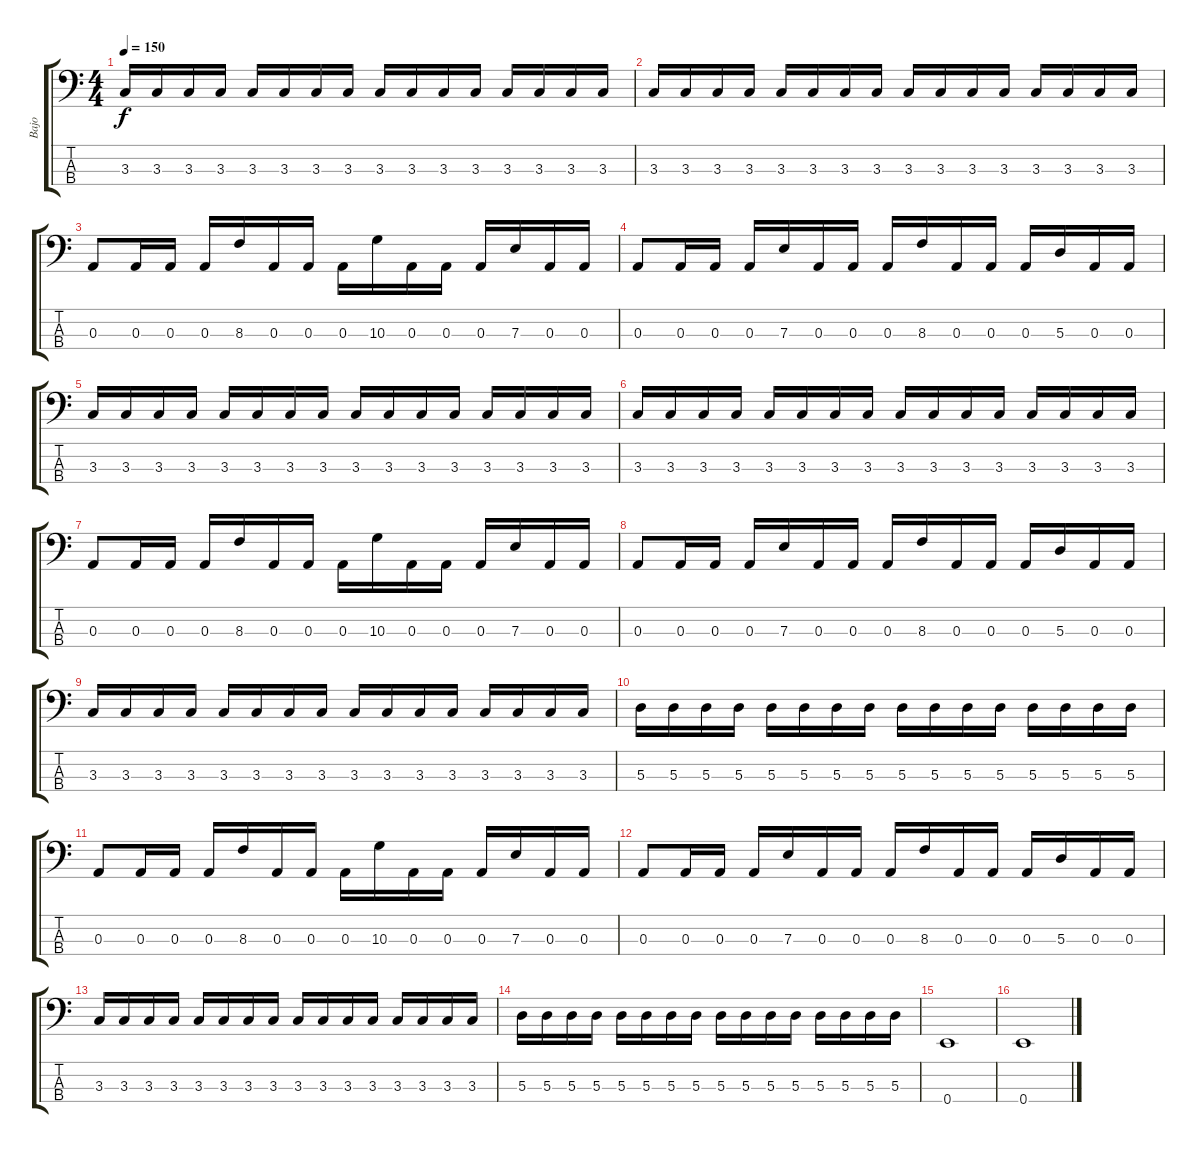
\track ("Bajo" "Bajo") {instrument electricbasspick}
\staff {score tabs}
\tuning (G2 D2 A1 E1) {hide}
\ts (4 4)
\tempo 150
\clef f4
\ks c
3.3.16{dy f} 3.3.16 3.3.16 3.3.16 3.3.16 3.3.16 3.3.16 3.3.16 3.3.16 3.3.16 3.3.16 3.3.16 3.3.16 3.3.16 3.3.16 3.3.16 |
3.3.16 3.3.16 3.3.16 3.3.16 3.3.16 3.3.16 3.3.16 3.3.16 3.3.16 3.3.16 3.3.16 3.3.16 3.3.16 3.3.16 3.3.16 3.3.16 |
0.3.8 0.3.16 0.3.16 0.3.16 8.3.16 0.3.16 0.3.16 0.3.16 10.3.16 0.3.16 0.3.16 0.3.16 7.3.16 0.3.16 0.3.16 |
0.3.8 0.3.16 0.3.16 0.3.16 7.3.16 0.3.16 0.3.16 0.3.16 8.3.16 0.3.16 0.3.16 0.3.16 5.3.16 0.3.16 0.3.16 |
3.3.16 3.3.16 3.3.16 3.3.16 3.3.16 3.3.16 3.3.16 3.3.16 3.3.16 3.3.16 3.3.16 3.3.16 3.3.16 3.3.16 3.3.16 3.3.16 |
3.3.16 3.3.16 3.3.16 3.3.16 3.3.16 3.3.16 3.3.16 3.3.16 3.3.16 3.3.16 3.3.16 3.3.16 3.3.16 3.3.16 3.3.16 3.3.16 |
0.3.8 0.3.16 0.3.16 0.3.16 8.3.16 0.3.16 0.3.16 0.3.16 10.3.16 0.3.16 0.3.16 0.3.16 7.3.16 0.3.16 0.3.16 |
0.3.8 0.3.16 0.3.16 0.3.16 7.3.16 0.3.16 0.3.16 0.3.16 8.3.16 0.3.16 0.3.16 0.3.16 5.3.16 0.3.16 0.3.16 |
3.3.16 3.3.16 3.3.16 3.3.16 3.3.16 3.3.16 3.3.16 3.3.16 3.3.16 3.3.16 3.3.16 3.3.16 3.3.16 3.3.16 3.3.16 3.3.16 |
5.3.16 5.3.16 5.3.16 5.3.16 5.3.16 5.3.16 5.3.16 5.3.16 5.3.16 5.3.16 5.3.16 5.3.16 5.3.16 5.3.16 5.3.16 5.3.16 |
0.3.8 0.3.16 0.3.16 0.3.16 8.3.16 0.3.16 0.3.16 0.3.16 10.3.16 0.3.16 0.3.16 0.3.16 7.3.16 0.3.16 0.3.16 |
0.3.8 0.3.16 0.3.16 0.3.16 7.3.16 0.3.16 0.3.16 0.3.16 8.3.16 0.3.16 0.3.16 0.3.16 5.3.16 0.3.16 0.3.16 |
3.3.16 3.3.16 3.3.16 3.3.16 3.3.16 3.3.16 3.3.16 3.3.16 3.3.16 3.3.16 3.3.16 3.3.16 3.3.16 3.3.16 3.3.16 3.3.16 |
5.3.16 5.3.16 5.3.16 5.3.16 5.3.16 5.3.16 5.3.16 5.3.16 5.3.16 5.3.16 5.3.16 5.3.16 5.3.16 5.3.16 5.3.16 5.3.16 |
0.4.1 |
0.4.1
